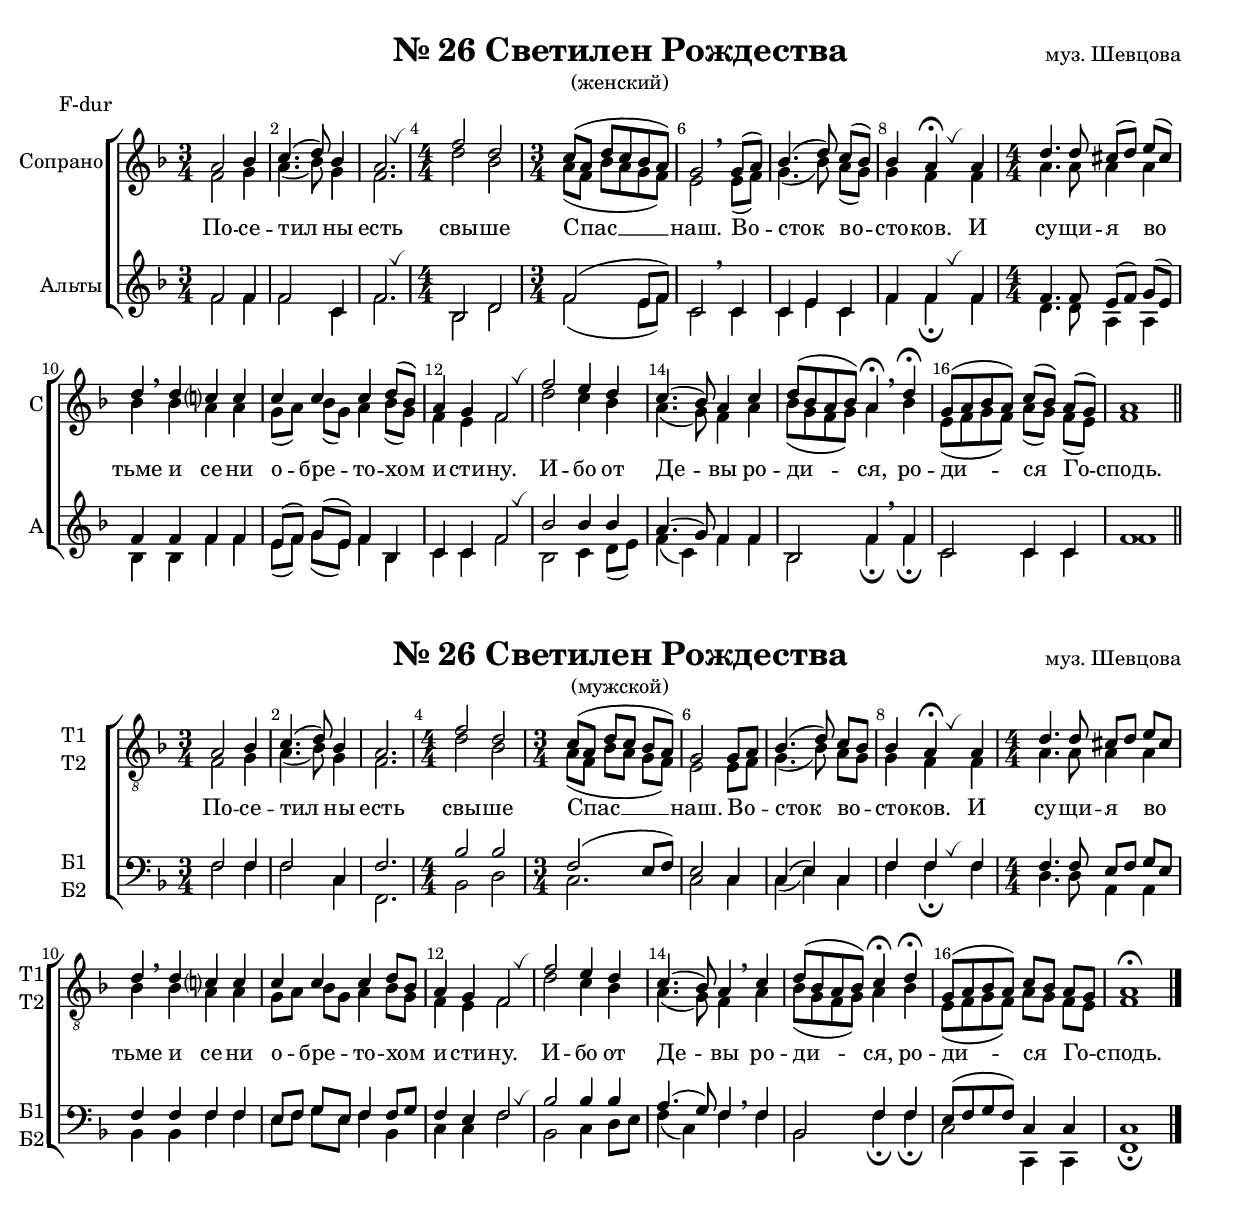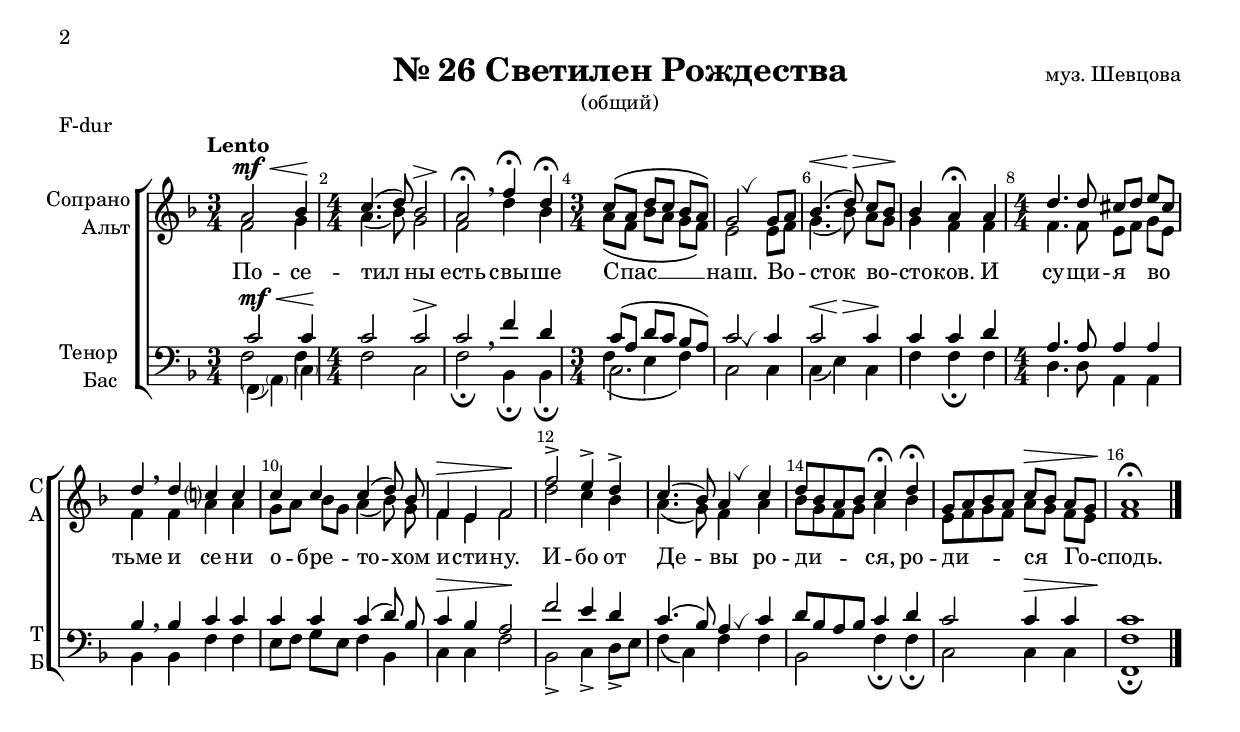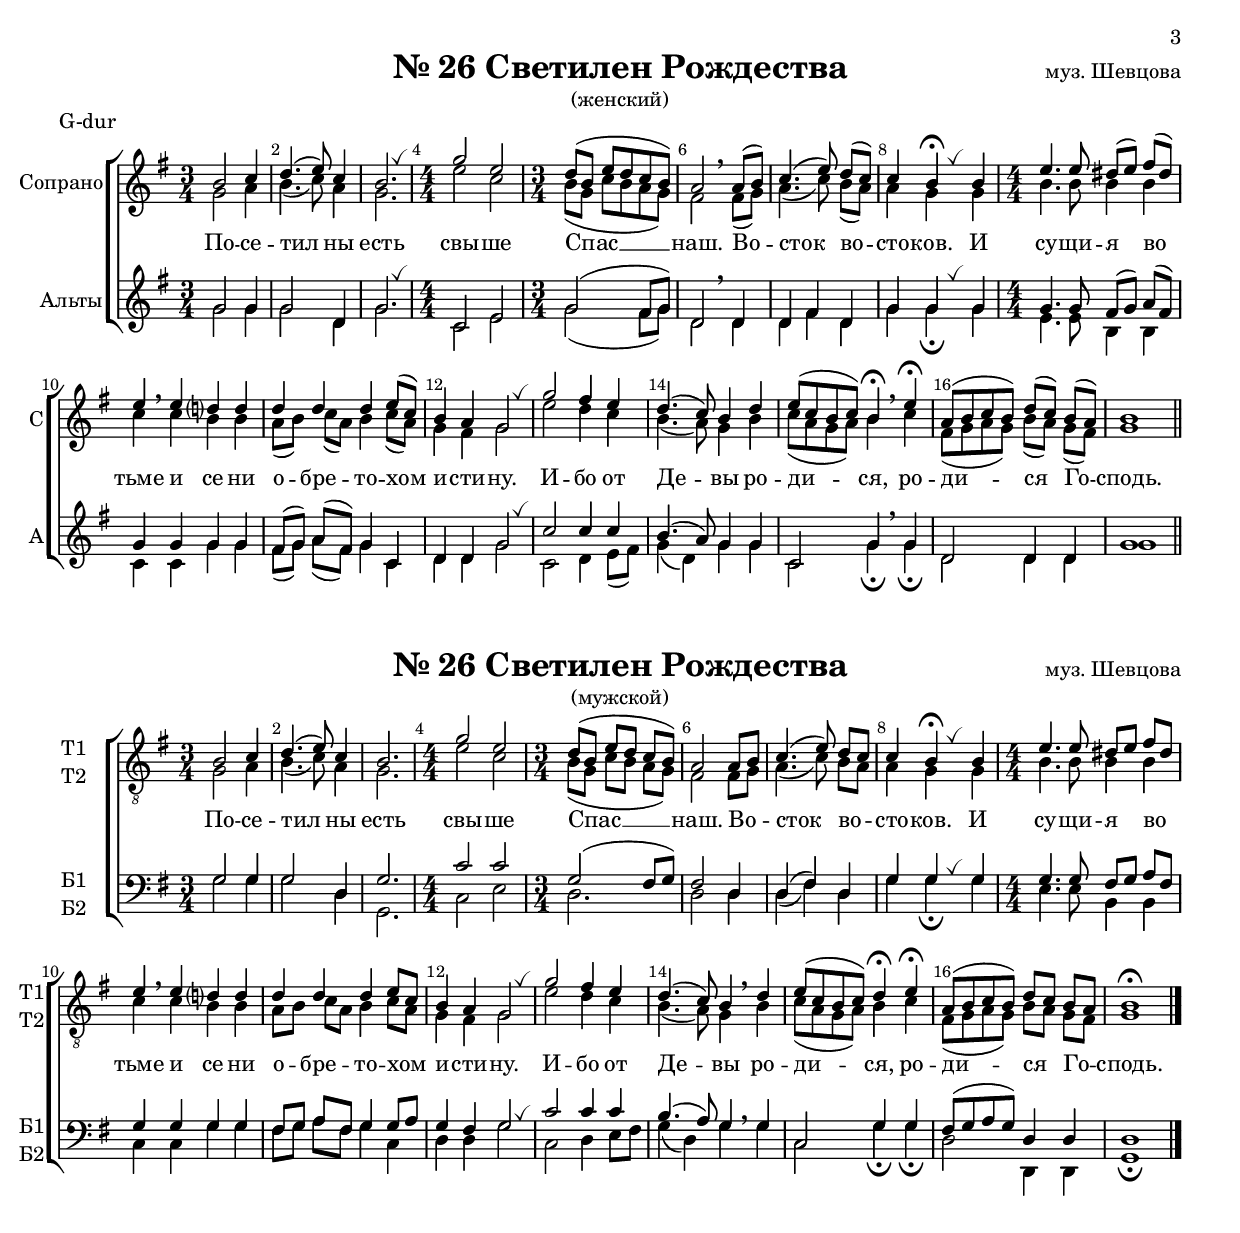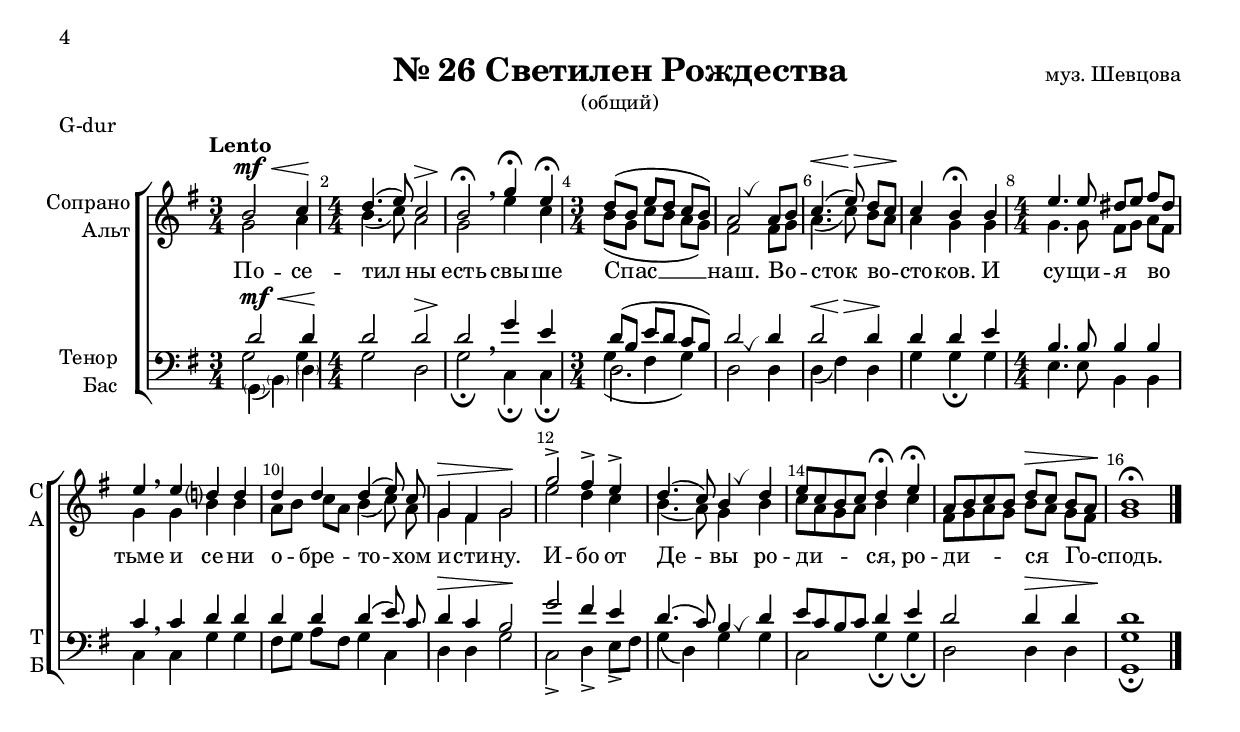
\version "2.18.2"

% закомментируйте строку ниже, чтобы получался pdf с навигацией
#(ly:set-option 'point-and-click #f)
#(ly:set-option 'midi-extension "mid")
#(set-default-paper-size "a4")
#(set-global-staff-size 18)

\header {
  %composer = "муз. Шевцова"
  %title = "№26 Светилен Рождества"
  %subtitle = "(женский)"
  % Удалить строку версии LilyPond 
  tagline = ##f
}



global = {
  \key f \major
  \time 3/4
  \numericTimeSignature
  \autoBeamOff
}


%make visible number of every 2-nd bar
secondbar = {
  \override Score.BarNumber.break-visibility = #end-of-line-invisible
  \set Score.barNumberVisibility = #(every-nth-bar-number-visible 2)
}

breath = { \once \override BreathingSign.text =
    \markup { \musicglyph #"scripts.tickmark" } \breathe }

%use this as temporary line break
abr = { \break }

% uncommend next line when finished
abr = {}

%once hide accidental (runaround for cadenza
nat = { \once \hide Accidental }

sopone = \relative c'' {
  \global
  \dynamicUp
  
  \secondbar
  a2 bes4 |
  c4. ( d8) bes4 |
  a2. \breath
  \time 4/4 f'2 d |
  \time 3/4 c8[( a] d[ c bes a]) |
  g2 \breathe 
  g8[( a]) |
  bes4.( d8) c[( bes]) |
  bes4 a\fermata \breath a4 |
  \time 4/4 d4. d8 cis[( d]) e([ cis]) |
  d4 \breathe d c? c |
  c c c d8[( bes]) |
  a4 g f2 |
  \breath f' e4 d |
  c4.( bes8) a4 c |
  d8[( bes a bes]) a4\fermata \breathe d\fermata |
  g,8[( a bes a]) c[( bes]) a[( g]) |
  a1 \bar "||"

}


soptwo = \relative c' {
  \global
  \dynamicUp  
  f2 g4 |
  a4.( bes8) g4 |
  f2. |
  d'2 bes |
  a8[( f] bes[ a g f]) |
  e2 e8[( f]) |
  g4.( bes8) a[( g]) |
  g4 f f |
  a4. a8 a4 a |
  bes bes a a |
  g8[( a]) bes[( g]) a4 bes8[( g]) |
  f4 e f2 |
  d' c4 bes |
  a4.( g8) f4 a |
  bes8[( g f g]) a4 bes |
  e,8[( f g f]) a[( g]) f[( e]) |
  f1
  
}


altone = \relative c' {
  \global
  \dynamicUp 
  f2 f4 |
  f2 c4 |
  f2. |
  bes,2 d |
  f ( e8[ f]) |
  c2  c4 |
  c e c |
  f f f |
  f4. f8 e8[( f]) g[( e]) |
  f4 f f f |
  e8[( f]) g[( e]) f4 bes, |
  c4 c f2 \breath
  bes bes4 bes |
  a4.( g8) f4 f |
  bes,2 f'4 \breathe f |
  c2 c4 c f1
}


alttwo = \relative c' {
  \global
  \dynamicUp
  f2 f4 |
  f2 c4 |
  f2. \breath |
  bes,2 d |
  f ( e8[ f]) |
  c2 \breathe c4 |
  c e c |
  f f\fermata \breath f |
  d4. d8 a4 a |
  bes bes
  f' f |
  e8[( f]) g[( e]) f4 bes, |
  c4 c f2 
  bes,2 c4 d8[( e]) |
  f4( c) f f |
  bes,2 f'4\fermata f\fermata |
  c2 c4 c f1
}

tivoice = \relative c' {
  \global
  \dynamicUp
  
  \secondbar  
  a2 bes4 |
  c4.( d8) bes4 |
  a2. |
  \time 4/4 f'2 d |
  \time 3/4 c8([ a] d[ c] bes[ a]) |
  g2 g8[ a] | \abr
  bes4.( d8) c[ bes] |
  bes4 a\fermata \breath a |
  \time 4/4 d4. d8 cis[ d] e[ cis] |
  d4\breathe d c? c | \abr
  c c c d8[ bes] |
  a4 g f2 \breath |
  f' e4 d |
  c4.( bes8) a4 \breathe c |
  d8[( bes a bes]) c4\fermata d\fermata |
  g,8[( a bes a]) c[ bes] a[ g] |
  a1\fermata \bar "|."
}


tiivoice = \relative c' {
  \global
  \dynamicUp  
  f,2 g4 |
  a4.( bes8) g4 |
  f2. |
  d'2 bes |
  a8[( f] bes[ a] g[ f]) |
  e2 e8[ f] |
  g4.( bes8) a[ g] |
  g4 f f |
  a4. a8 a4 a |
  bes bes a a |
  g8[ a] bes[ g] a4 bes8[ g] |
  f4 e f2 |
  d' c4 bes |
  a4.( g8) f4 a |
  bes8[( g f g]) a4 bes |
  e,8[( f g f]) a[ g] f[ e] |
  f1
}


barvoice = \relative c' {
  \global
  \dynamicUp 
  f,2 f4 |
  f2 c4 |
  f2. |
  bes2 bes |
  f( e8[ f]) |
  e2 c4 |
  c( e) c |
  f f f |
  f4. f8 e[ f] g[ e] |
  f4 f f f |
  e8[ f] g[ e] f4 f8[ g] |
  f4 e f2 |
  bes bes4 bes |
  a4.( g8) f4 \breathe f
  bes,2 f'4 f |
  e8[( f g f]) c4 c c1
}


bassvoice = \relative c' {
  \global
  \dynamicUp
  f,2 f4 |
  f2 c4 |
  f,2. |
  bes2 d |
  c2. |
  c2 c4 |
  c( e) c f f\fermata \breath f |
  d4. d8 a4 a |
  bes bes f' f |
  e8[ f] g[ e] f4 bes, |
  c c f2 \breath |
  bes, c4 d8[ e] |
  f4( c) f  f |
  bes,2 f'4\fermata f\fermata |
  c2 c,4 c |
  f1\fermata
}

sopcvoice = \relative c'' {
  \global
  \dynamicUp
  
  \secondbar
  \tempo Lento
  a2\mf\< bes4\!
  \time 4/4 c4.( d8) bes2\> |
  a2\!\fermata \breathe f'4\fermata d\fermata |
  \time 3/4 c8[( a] d[ c] bes[ a]) |
  g2 \breath g8[ a] |
  bes4.(\< d8)\> c[ bes]\! | \abr
  bes4 a\fermata a |
  \time 4/4 d4. d8 cis8[ d] e[ cis] |
  d4 \breathe d c? c |
  c c c( d8) bes |
  f4\> e f2\! | \abr
  f'2-> e4-> d-> |
  c4.( bes8) a4 \breath c |
  d8[ bes a bes] c4\fermata d\fermata |
  g,8[ a bes a] c[\> bes] a[ g] |
  a1\fermata\! \bar "|."
}


altcvoice = \relative c'' {
  \global
  \dynamicUp  
  f,2 g4 |
  a4.( bes8) g2 |
  f d'4 bes |
  a8[( f] bes[ a] g[ f]) |
  e2 e8[ f] |
  g4.( bes8) a[ g] |
  g4 f f |
  f4. f8 e[ f] g[ e] |
  f4 f a a |
  g8[ a] bes[ g] a4( bes8) g |
  f4 e f2 |
  d'2 c4 bes |
  a4.( g8) f4 a |
  bes8[ g f g] a4 bes |
  e,8[ f g f] a[ g] f[ e] |
  f1
}


tenorcvoice = \relative c' {
  \global
  \dynamicUp 
  c2\mf\< c4\! |
  c2 c\> |
  c\! \breathe f4 d |
  c8[( a] d[ c] bes[ a]) |
  c2 \breath c4 |
  c2 c4 |
  c c d |
  a4. a8 a4 a |
  bes \breathe bes c c |
  c c c( d8) bes |
  c4\> bes a2\! |
  f'2 e4 d |
  c4.( bes8) a4 \breath c |
  d8[ bes a bes] c4 d |
  c2 c4\> c |
  c1\!
}


basscvoice = \relative c' {
  \global
  \dynamicUp
  << { \parenthesize f,,4( \parenthesize a) \parenthesize c } \new Voice { \voiceFour f2 f4 } >> |
  f2 c |
  f\fermata bes,4\fermata bes\fermata |
  << c2. \new Voice { \voiceFour  f4( e f) } >>|
  c2 c4 |
  c\<( e)\> c\! |
  f f\fermata f |
  d4. d8 a4 a |
  bes bes f' f |
  e8[ f] g[ e] f4 bes, |
  c4 c f2 |
  bes,-> c4-> d8->[ e] |
  f4( c) f4 f |
  bes,2 f'4\fermata f\fermata |
  c2 c4 c |
  <f f,>1\fermata
  
}

lyricscore = \lyricmode {
  По -- се -- тил  ны есть свы -- ше Спас __ наш.
  Во -- сток во -- сто -- ков. И су -- щи -- я во тьме и се -- ни
  о -- бре -- то -- хом и -- сти -- ну.
  И -- бо от Де -- вы ро -- ди -- ся, ро -- ди -- ся Го -- сподь.
}


\bookpart {
  \paper {
    top-margin = 15
    left-margin = 15
    right-margin = 10
    bottom-margin = 15
    indent = 20
    ragged-bottom = ##f
  }
  
    \markup { \center-column { " " \fill-line {
    \null
    \fontsize #4 \bold \center-align "№ 26 Светилен Рождества"
    "муз. Шевцова"
  }
"(женский)"} }  
    
    
  \score {
    \header { piece = "F-dur" }
 %     \transpose g f {
    \new ChoirStaff <<
      \new Staff = "upstaff" \with {
        instrumentName = "Сопрано"
        shortInstrumentName = "С"
        midiInstrument = "voice oohs"
      } <<
        \new Voice = "soprano" { \voiceOne \sopone }
        \new Voice  = "alto" { \voiceTwo \soptwo }
      >> 
      
      \new Lyrics = "sopranos"
      % or: \new Lyrics \lyricsto "soprano" { \lyricscore }
      % alternative lyrics above up staff
      %\new Lyrics \with {alignAboveContext = "upstaff"} \lyricsto "soprano" \lyricst
      
      \new Staff = "downstaff" \with {
        instrumentName = "Альты"
        shortInstrumentName = "А"
        midiInstrument = "voice oohs"
      } <<
        \new Voice = "tenor" { \voiceOne \altone }
        \new Voice = "bass" { \voiceTwo \alttwo }
      >>
      \context Lyrics = "sopranos" {
        \lyricsto "soprano" {
          \lyricscore
        }
      }
    >>
 %     }  % transposeµ
    \layout { 
      \context {
        \Score
      }
      \context {
        \Staff
        % удаляем обозначение темпа из общего плана
        %  \remove "Time_signature_engraver"
        %  \remove "Bar_number_engraver"
      }
      %Metronome_mark_engraver
    }
  }
  
      \markup { \center-column {  " "  \fill-line {
    \null
    \fontsize #4 \bold \center-align "№ 26 Светилен Рождества"
    "муз. Шевцова"
  }
"(мужской)"} }  
  \paper {

    indent = 10

  }
  \score {
%      \transpose g f {
    \new ChoirStaff <<
      \new Staff = "upstaff" \with {
        shortInstrumentName = \markup { \right-column { "Т1" "Т2"  } }
        instrumentName = \markup { \right-column { "Т1" "Т2"  } }
        midiInstrument = "voice oohs"
      } <<
        \new Voice = "ti" { \clef "G_8" \voiceOne \tivoice }
        \new Voice  = "tii" { \voiceTwo \tiivoice }
      >> 
      
      \new Lyrics = "ti"
      % or: \new Lyrics \lyricsto "soprano" { \lyricscore }
      % alternative lyrics above up staff
      %\new Lyrics \with {alignAboveContext = "upstaff"} \lyricsto "soprano" \lyricst
      
      \new Staff = "downstaff" \with {
        shortInstrumentName = \markup { \right-column { "Б1" "Б2" } }
        instrumentName = \markup { \right-column { "Б1" "Б2" } }
        midiInstrument = "voice oohs"
        
      } <<
        \new Voice = "tenor" { \voiceOne \clef bass \barvoice }
        \new Voice = "bass" { \voiceTwo \bassvoice }
      >>
      \context Lyrics = "ti" {
        \lyricsto "ti" {
          \lyricscore
        }
      }
    >>
%      }  % transposeµ
    \layout { 
      \context {
        \Score
      }
      \context {
        \Staff
        % удаляем обозначение темпа из общего плана
        %  \remove "Time_signature_engraver"
        %  \remove "Bar_number_engraver"
      }
      %Metronome_mark_engraver
    }
  }
}

\bookpart {
      \markup { \center-column {  " "  \fill-line {
    \null
    \fontsize #4 \bold \center-align "№ 26 Светилен Рождества"
    "муз. Шевцова"
  }
"(общий)"} }      
  
  \score {
    \header { piece = "F-dur" }
%      \transpose g f {
    \new ChoirStaff <<
      \new Staff = "upstaff" \with {
        instrumentName = \markup { \right-column { "Сопрано" "Альт"  } }
        shortInstrumentName = \markup { \right-column { "С" "А"  } }
        midiInstrument = "voice oohs"
      } <<
        \new Voice = "soprano" { \voiceOne \sopcvoice }
        \new Voice  = "alto" { \voiceTwo \altcvoice }
      >> 
      
      \new Lyrics = "sopranos"
      % or: \new Lyrics \lyricsto "soprano" { \lyricscore }
      % alternative lyrics above up staff
      %\new Lyrics \with {alignAboveContext = "upstaff"} \lyricsto "soprano" \lyricst
      
      \new Staff = "downstaff" \with {
        instrumentName = \markup { \right-column { "Тенор" "Бас" } }
        shortInstrumentName = \markup { \right-column { "Т" "Б" } }
        midiInstrument = "voice oohs"
      } <<
        \new Voice = "tenor" { \voiceOne \clef bass \tenorcvoice }
        \new Voice = "bass" { \voiceTwo \basscvoice }
      >>
      \context Lyrics = "sopranos" {
        \lyricsto "soprano" {
          \lyricscore
        }
      }
    >>
%      }  % transposeµ
    \layout { 
      \context {
        \Score
      }
      \context {
        \Staff
        % удаляем обозначение темпа из общего плана
        %  \remove "Time_signature_engraver"
        %  \remove "Bar_number_engraver"
      }
      %Metronome_mark_engraver
    }
  }
}

\bookpart {
  \paper {
    top-margin = 15
    left-margin = 15
    right-margin = 10
    bottom-margin = 15
    indent = 20
    ragged-bottom = ##f
  }
  
    \markup { \center-column { \fill-line {
    \null
    \fontsize #4 \bold \center-align "№ 26 Светилен Рождества"
    "муз. Шевцова"
  }
"(женский)"} } 
    
  \score {
    \header { piece = "G-dur" }
      \transpose f g {
    \new ChoirStaff <<
      \new Staff = "upstaff" \with {
        instrumentName = "Сопрано"
        shortInstrumentName = "С"
        midiInstrument = "voice oohs"
      } <<
        \new Voice = "soprano" { \voiceOne \sopone }
        \new Voice  = "alto" { \voiceTwo \soptwo }
      >> 
      
      \new Lyrics = "sopranos"
      % or: \new Lyrics \lyricsto "soprano" { \lyricscore }
      % alternative lyrics above up staff
      %\new Lyrics \with {alignAboveContext = "upstaff"} \lyricsto "soprano" \lyricst
      
      \new Staff = "downstaff" \with {
        instrumentName = "Альты"
        shortInstrumentName = "А"
        midiInstrument = "voice oohs"
      } <<
        \new Voice = "tenor" { \voiceOne \altone }
        \new Voice = "bass" { \voiceTwo \alttwo }
      >>
      \context Lyrics = "sopranos" {
        \lyricsto "soprano" {
          \lyricscore
        }
      }
    >>
      }  % transposeµ
    \layout { 
      \context {
        \Score
      }
      \context {
        \Staff
        % удаляем обозначение темпа из общего плана
        %  \remove "Time_signature_engraver"
        %  \remove "Bar_number_engraver"
      }
      %Metronome_mark_engraver
    }
  }
  
  
      \markup { \center-column {  " "  \fill-line {
    \null
    \fontsize #4 \bold \center-align "№ 26 Светилен Рождества"
    "муз. Шевцова"
  }
"(мужской)"} }  
  \paper {

    indent = 10

  }
  \score {
      \transpose f g {
    \new ChoirStaff <<
      \new Staff = "upstaff" \with {
        shortInstrumentName = \markup { \right-column { "Т1" "Т2"  } }
        instrumentName = \markup { \right-column { "Т1" "Т2"  } }
        midiInstrument = "voice oohs"
      } <<
        \new Voice = "ti" { \clef "G_8" \voiceOne \tivoice }
        \new Voice  = "tii" { \voiceTwo \tiivoice }
      >> 
      
      \new Lyrics = "ti"
      % or: \new Lyrics \lyricsto "soprano" { \lyricscore }
      % alternative lyrics above up staff
      %\new Lyrics \with {alignAboveContext = "upstaff"} \lyricsto "soprano" \lyricst
      
      \new Staff = "downstaff" \with {
        shortInstrumentName = \markup { \right-column { "Б1" "Б2" } }
        instrumentName = \markup { \right-column { "Б1" "Б2" } }
        midiInstrument = "voice oohs"
        
      } <<
        \new Voice = "tenor" { \voiceOne \clef bass \barvoice }
        \new Voice = "bass" { \voiceTwo \bassvoice }
      >>
      \context Lyrics = "ti" {
        \lyricsto "ti" {
          \lyricscore
        }
      }
    >>
      }  % transposeµ
    \layout { 
      \context {
        \Score
      }
      \context {
        \Staff
        % удаляем обозначение темпа из общего плана
        %  \remove "Time_signature_engraver"
        %  \remove "Bar_number_engraver"
      }
      %Metronome_mark_engraver
    }
  }
}


\bookpart {
      \markup { \center-column {  " "  \fill-line {
    \null
    \fontsize #4 \bold \center-align "№ 26 Светилен Рождества"
    "муз. Шевцова"
  }
"(общий)"} }    
  \score {
    \header { piece = "G-dur" }
      \transpose f g {
    \new ChoirStaff <<
      \new Staff = "upstaff" \with {
        instrumentName = \markup { \right-column { "Сопрано" "Альт"  } }
        shortInstrumentName = \markup { \right-column { "С" "А"  } }
        midiInstrument = "voice oohs"
      } <<
        \new Voice = "soprano" { \voiceOne \sopcvoice }
        \new Voice  = "alto" { \voiceTwo \altcvoice }
      >> 
      
      \new Lyrics = "sopranos"
      % or: \new Lyrics \lyricsto "soprano" { \lyricscore }
      % alternative lyrics above up staff
      %\new Lyrics \with {alignAboveContext = "upstaff"} \lyricsto "soprano" \lyricst
      
      \new Staff = "downstaff" \with {
        instrumentName = \markup { \right-column { "Тенор" "Бас" } }
        shortInstrumentName = \markup { \right-column { "Т" "Б" } }
        midiInstrument = "voice oohs"
      } <<
        \new Voice = "tenor" { \voiceOne \clef bass \tenorcvoice }
        \new Voice = "bass" { \voiceTwo \basscvoice }
      >>
      \context Lyrics = "sopranos" {
        \lyricsto "soprano" {
          \lyricscore
        }
      }
    >>
      }  % transposeµ
    \layout { 
      \context {
        \Score
      }
      \context {
        \Staff
        % удаляем обозначение темпа из общего плана
        %  \remove "Time_signature_engraver"
        %  \remove "Bar_number_engraver"
      }
      %Metronome_mark_engraver
    }
  }
}

